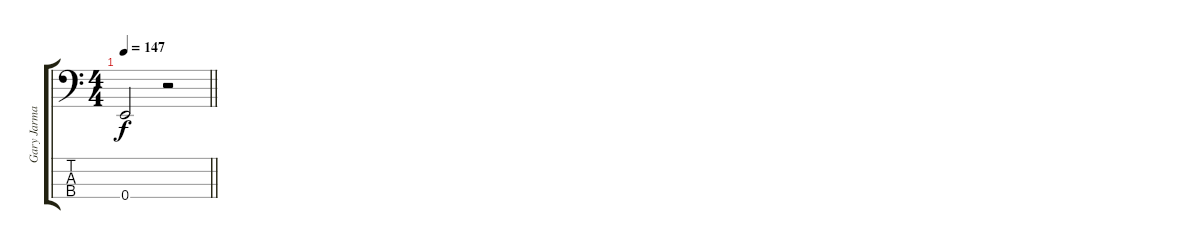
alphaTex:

\track ("Gary Jarman (Bass)" "Gary Jarma") {instrument electricbasspick}
\staff {score tabs}
\tuning (G2 D2 A1 E1) {hide}
\ts (4 4)
\tempo 147
\clef f4
\barLineRight lightlight
\ks c
0.4{t}.2{dy f} r.2
